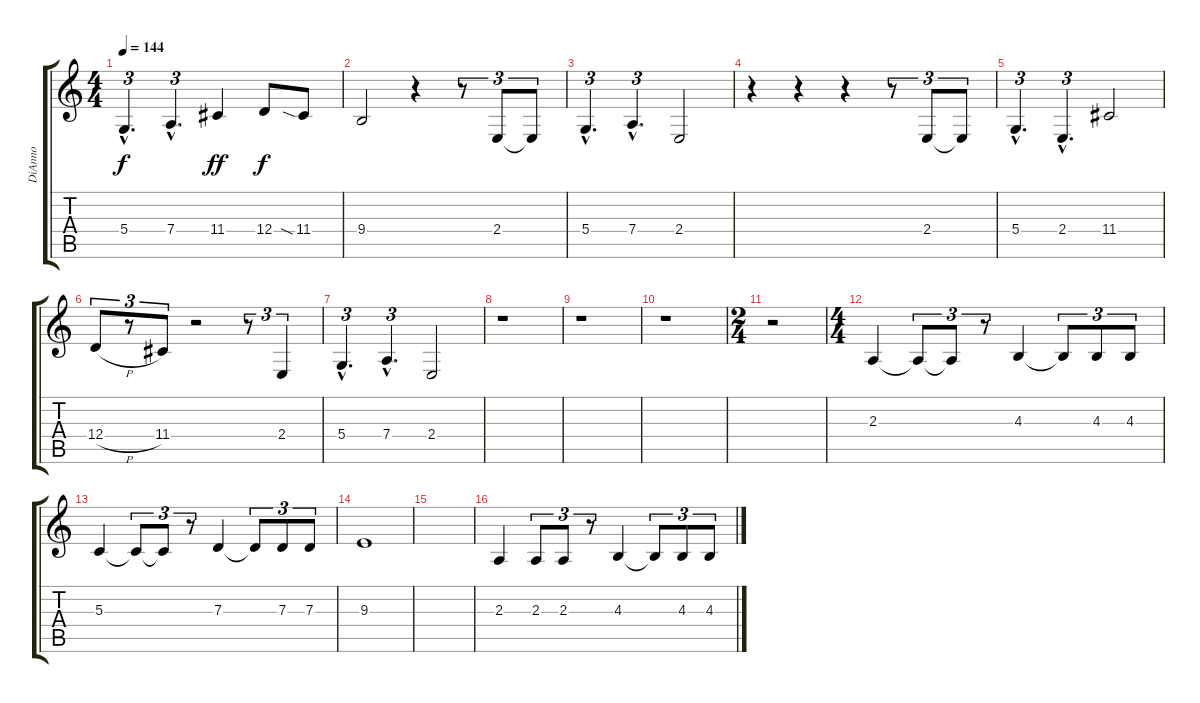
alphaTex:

\track ("DiAnno" "DiAnno") {instrument choiraahs}
\staff {score tabs}
\tuning (E4 B3 G3 D3 A2 E2) {hide}
\ts (4 4)
\tempo 144
\clef g2
\ks c
5.4{hac}.4{d tu (3 2) dy f} 7.4{hac}.4{d tu (3 2)} 11.4.4{dy ff} 12.4.8{dy f} 11.4{sia}.8 |
9.4.2 r.4 r.8{tu (3 2)} 2.4.8{tu (3 2)} 2.4{t}.8{tu (3 2)} |
5.4{hac}.4{d tu (3 2)} 7.4{hac}.4{d tu (3 2)} 2.4.2 |
r.4 r.4 r.4 r.8{tu (3 2)} 2.4.8{tu (3 2)} 2.4{t}.8{tu (3 2)} |
5.4{hac}.4{d tu (3 2)} 2.4{hac}.4{d tu (3 2)} 11.4.2 |
12.4{h}.8{tu (3 2)} r.8{tu (3 2)} 11.4.8{tu (3 2)} r.2 r.8{tu (3 2)} 2.4.4{tu (3 2)} |
5.4{hac}.4{d tu (3 2)} 7.4{hac}.4{d tu (3 2)} 2.4.2 |
r.1 |
r.1 |
r.1 |
\ts (2 4)
r.2 |
\ts (4 4)
2.3.4 2.3{t}.8{tu (3 2)} 2.3{t}.8{tu (3 2)} r.8{tu (3 2)} 4.3.4 4.3{t}.8{tu (3 2)} 4.3.8{tu (3 2)} 4.3.8{tu (3 2)} |
5.3.4 5.3{t}.8{tu (3 2)} 5.3{t}.8{tu (3 2)} r.8{tu (3 2)} 7.3.4 7.3{t}.8{tu (3 2)} 7.3.8{tu (3 2)} 7.3.8{tu (3 2)} |
9.3.1 |
|
2.3.4 2.3.8{tu (3 2)} 2.3.8{tu (3 2)} r.8{tu (3 2)} 4.3.4 4.3{t}.8{tu (3 2)} 4.3.8{tu (3 2)} 4.3.8{tu (3 2)}
